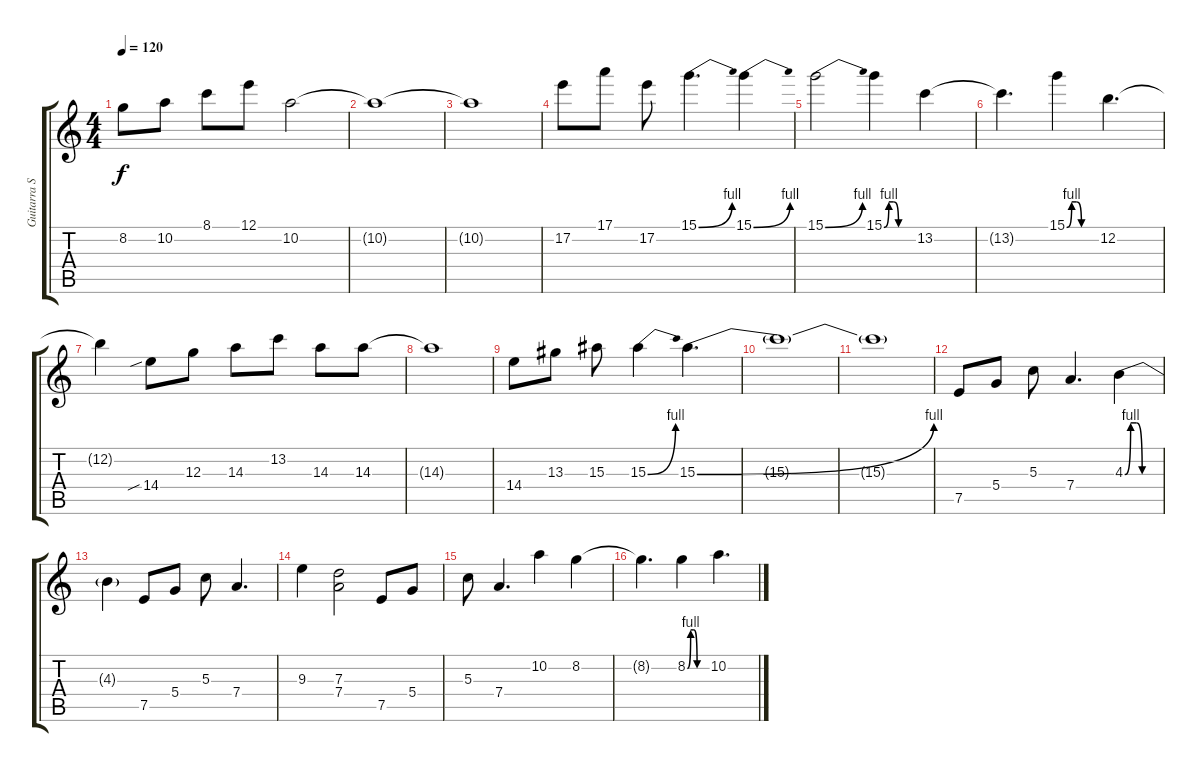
\track ("Guitarra Solo" "Guitarra S") {instrument overdrivenguitar}
\staff {score tabs}
\tuning (E4 B3 G3 D3 A2 E2) {hide}
\ts (4 4)
\tempo 120
\clef g2
\ks c
8.2.8{dy f} 10.2.8 8.1.8 12.1.8 10.2.2 |
10.2{t}.1 |
10.2{t}.1 |
17.2.8 17.1.8 17.2.8 15.1{be (bend 0 0 60 4)}.4{d} 15.1{be (bend 0 0 60 4)}.4 |
15.1{be (bend 0 0 60 4)}.2 15.1{be (custom 0 0 10 4 20 4 30 0 60 0)}.4 13.2.4 |
13.2{t}.4{d} 15.1{be (custom 0 0 10 4 20 4 30 0 60 0)}.4 12.2.4{d} |
12.2{t}.4 14.4{sib}.8 12.3.8 14.3.8 13.2.8 14.3.8 14.3.8 |
14.3{t}.1 |
14.4.8 13.3.8 15.3.8 15.3{be (bend 0 0 60 4)}.4 15.3{be (bend 0 0 60 4)}.4{d} |
15.3{t}.1 |
15.3{t}.1 |
7.5.8 5.4.8 5.3.8 7.4.4{d} 4.3{be (custom 0 0 10 4 20 4 30 0 60 0)}.4 |
4.3{t}.4 7.5.8 5.4.8 5.3.8 7.4.4{d} |
9.3.4 (7.3 7.4).2 7.5.8 5.4.8 |
5.3.8 7.4.4{d} 10.2.4 8.2.4 |
8.2{t}.4{d} 8.2{be (custom 0 0 10 4 20 4 30 0 60 0)}.4 10.2.4{d}
